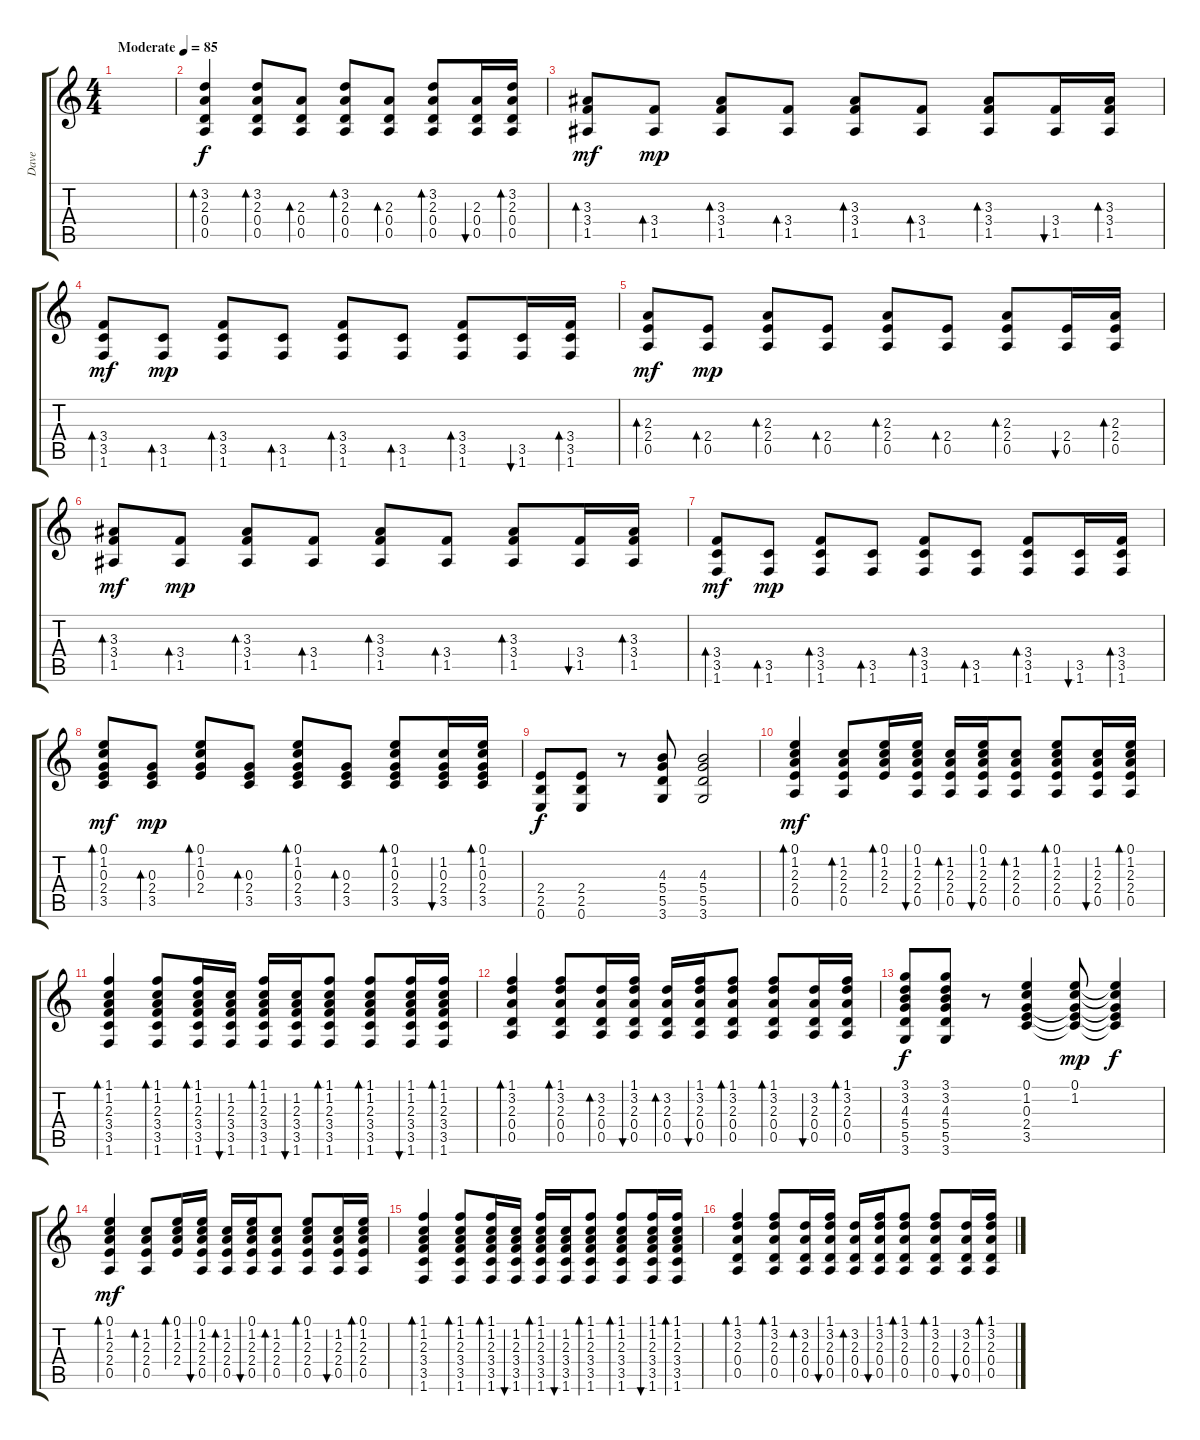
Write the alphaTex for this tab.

\track ("Dave" "Dave") {instrument acousticguitarsteel}
\staff {score tabs}
\tuning (E4 B3 G3 D3 A2 E2) {hide}
\ts (4 4)
\tempo (85 "Moderate")
\clef g2
\ks c
|
(3.2 2.3 0.4 0.5).4{bd 60} (3.2 2.3 0.4 0.5).8{bd 60} (2.3 0.4 0.5).8{bd 60} (3.2 2.3 0.4 0.5).8{bd 60} (2.3 0.4 0.5).8{bd 60} (3.2 2.3 0.4 0.5).8{bd 60} (2.3 0.4 0.5).16{bu 60} (3.2 2.3 0.4 0.5).16{bd 60} |
(3.3 3.4 1.5).8{bd 60 dy mf} (3.4 1.5).8{bd 60 dy mp} (3.3 3.4 1.5).8{bd 60} (3.4 1.5).8{bd 60} (3.3 3.4 1.5).8{bd 60} (3.4 1.5).8{bd 60} (3.3 3.4 1.5).8{bd 60} (3.4 1.5).16{bu 60} (3.3 3.4 1.5).16{bd 60} |
(3.4 3.5 1.6).8{bd 60 dy mf} (3.5 1.6).8{bd 60 dy mp} (3.4 3.5 1.6).8{bd 60} (3.5 1.6).8{bd 60} (3.4 3.5 1.6).8{bd 60} (3.5 1.6).8{bd 60} (3.4 3.5 1.6).8{bd 60} (3.5 1.6).16{bu 60} (3.4 3.5 1.6).16{bd 60} |
(2.3 2.4 0.5).8{bd 60 dy mf} (2.4 0.5).8{bd 60 dy mp} (2.3 2.4 0.5).8{bd 60} (2.4 0.5).8{bd 60} (2.3 2.4 0.5).8{bd 60} (2.4 0.5).8{bd 60} (2.3 2.4 0.5).8{bd 60} (2.4 0.5).16{bu 60} (2.3 2.4 0.5).16{bd 60} |
(3.3 3.4 1.5).8{bd 60 dy mf} (3.4 1.5).8{bd 60 dy mp} (3.3 3.4 1.5).8{bd 60} (3.4 1.5).8{bd 60} (3.3 3.4 1.5).8{bd 60} (3.4 1.5).8{bd 60} (3.3 3.4 1.5).8{bd 60} (3.4 1.5).16{bu 60} (3.3 3.4 1.5).16{bd 60} |
(3.4 3.5 1.6).8{bd 60 dy mf} (3.5 1.6).8{bd 60 dy mp} (3.4 3.5 1.6).8{bd 60} (3.5 1.6).8{bd 60} (3.4 3.5 1.6).8{bd 60} (3.5 1.6).8{bd 60} (3.4 3.5 1.6).8{bd 60} (3.5 1.6).16{bu 60} (3.4 3.5 1.6).16{bd 60} |
(0.1 1.2 0.3 2.4 3.5).8{bd 60 dy mf} (0.3 2.4 3.5).8{bd 60 dy mp} (0.1 1.2 0.3 2.4).8{bd 60} (0.3 2.4 3.5).8{bd 60} (0.1 1.2 0.3 2.4 3.5).8{bd 60} (0.3 2.4 3.5).8{bd 60} (0.1 1.2 0.3 2.4 3.5).8{bd 60} (1.2 0.3 2.4 3.5).16{bu 60} (0.1 1.2 0.3 2.4 3.5).16{bd 60} |
(2.4 2.5 0.6).8{dy f} (2.4 2.5 0.6).8 r.8 (4.3 5.4 5.5 3.6).8 (4.3 5.4 5.5 3.6).2 |
(0.1 1.2 2.3 2.4 0.5).4{bd 60 dy mf volume 9} (1.2 2.3 2.4 0.5).8{bd 30} (0.1 1.2 2.3 2.4).16{bd 30} (0.1 1.2 2.3 2.4 0.5).16{bu 30} (1.2 2.3 2.4 0.5).16{bd 30} (0.1 1.2 2.3 2.4 0.5).16{bu 30} (1.2 2.3 2.4 0.5).8{bd 30} (0.1 1.2 2.3 2.4 0.5).8{bd 30} (1.2 2.3 2.4 0.5).16{bu 30} (0.1 1.2 2.3 2.4 0.5).16{bd 30} |
(1.1 1.2 2.3 3.4 3.5 1.6).4{bd 30} (1.1 1.2 2.3 3.4 3.5 1.6).8{bd 30} (1.1 1.2 2.3 3.4 3.5 1.6).16{bd 30} (1.2 2.3 3.4 3.5 1.6).16{bu 30} (1.1 1.2 2.3 3.4 3.5 1.6).16{bd 30} (1.2 2.3 3.4 3.5 1.6).16{bu 30} (1.1 1.2 2.3 3.4 3.5 1.6).8{bd 30} (1.1 1.2 2.3 3.4 3.5 1.6).8{bd 30} (1.1 1.2 2.3 3.4 3.5 1.6).16{bu 30} (1.1 1.2 2.3 3.4 3.5 1.6).16{bd 30} |
(1.1 3.2 2.3 0.4 0.5).4{bd 30} (1.1 3.2 2.3 0.4 0.5).8{bd 30} (3.2 2.3 0.4 0.5).16{bd 30} (1.1 3.2 2.3 0.4 0.5).16{bu 30} (3.2 2.3 0.4 0.5).16{bd 30} (1.1 3.2 2.3 0.4 0.5).16{bu 30} (1.1 3.2 2.3 0.4 0.5).8{bd 30} (1.1 3.2 2.3 0.4 0.5).8{bd 30} (3.2 2.3 0.4 0.5).16{bu 30} (1.1 3.2 2.3 0.4 0.5).16{bd 30} |
(3.1 3.2 4.3 5.4 5.5 3.6).8{dy f} (3.1 3.2 4.3 5.4 5.5 3.6).8 r.8 (0.1 1.2 0.3 2.4 3.5).4 (0.1 1.2 0.3{t} 2.4{t} 3.5{t}).8{dy mp} (0.1{t} 1.2{t} 0.3{t} 2.4{t} 3.5{t}).4{dy f} |
(0.1 1.2 2.3 2.4 0.5).4{bd 60 dy mf} (1.2 2.3 2.4 0.5).8{bd 30} (0.1 1.2 2.3 2.4).16{bd 30} (0.1 1.2 2.3 2.4 0.5).16{bu 30} (1.2 2.3 2.4 0.5).16{bd 30} (0.1 1.2 2.3 2.4 0.5).16{bu 30} (1.2 2.3 2.4 0.5).8{bd 30} (0.1 1.2 2.3 2.4 0.5).8{bd 30} (1.2 2.3 2.4 0.5).16{bu 30} (0.1 1.2 2.3 2.4 0.5).16{bd 30} |
(1.1 1.2 2.3 3.4 3.5 1.6).4{bd 30} (1.1 1.2 2.3 3.4 3.5 1.6).8{bd 30} (1.1 1.2 2.3 3.4 3.5 1.6).16{bd 30} (1.2 2.3 3.4 3.5 1.6).16{bu 30} (1.1 1.2 2.3 3.4 3.5 1.6).16{bd 30} (1.2 2.3 3.4 3.5 1.6).16{bu 30} (1.1 1.2 2.3 3.4 3.5 1.6).8{bd 30} (1.1 1.2 2.3 3.4 3.5 1.6).8{bd 30} (1.1 1.2 2.3 3.4 3.5 1.6).16{bu 30} (1.1 1.2 2.3 3.4 3.5 1.6).16{bd 30} |
(1.1 3.2 2.3 0.4 0.5).4{bd 30} (1.1 3.2 2.3 0.4 0.5).8{bd 30} (3.2 2.3 0.4 0.5).16{bd 30} (1.1 3.2 2.3 0.4 0.5).16{bu 30} (3.2 2.3 0.4 0.5).16{bd 30} (1.1 3.2 2.3 0.4 0.5).16{bu 30} (1.1 3.2 2.3 0.4 0.5).8{bd 30} (1.1 3.2 2.3 0.4 0.5).8{bd 30} (3.2 2.3 0.4 0.5).16{bu 30} (1.1 3.2 2.3 0.4 0.5).16{bd 30}
